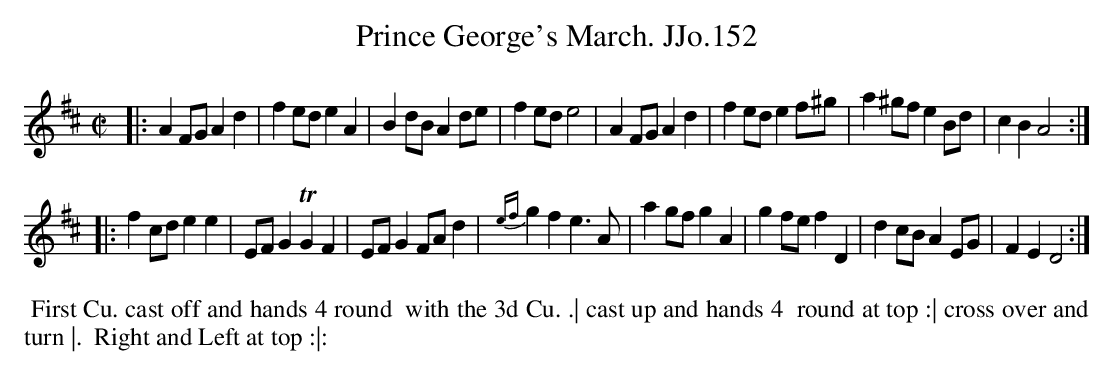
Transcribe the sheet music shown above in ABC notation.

X:1
T:Prince George's March. JJo.152
M:C|
L:1/8
K:D
|:\
A2FG A2d2 | f2ed e2A2 | B2dB A2de | f2ed e4 |\
A2FG A2d2 | f2ed e2f^g | a2^gf e2Bd | c2B2 A4 :|
|:\
f2cd e2e2 | EFG2 TG2F2 | EFG2 FAd2 | {ef}g2f2 e3A |\
a2gf g2A2 | g2fe f2D2 | d2cB A2EG | F2E2 D4 :|
